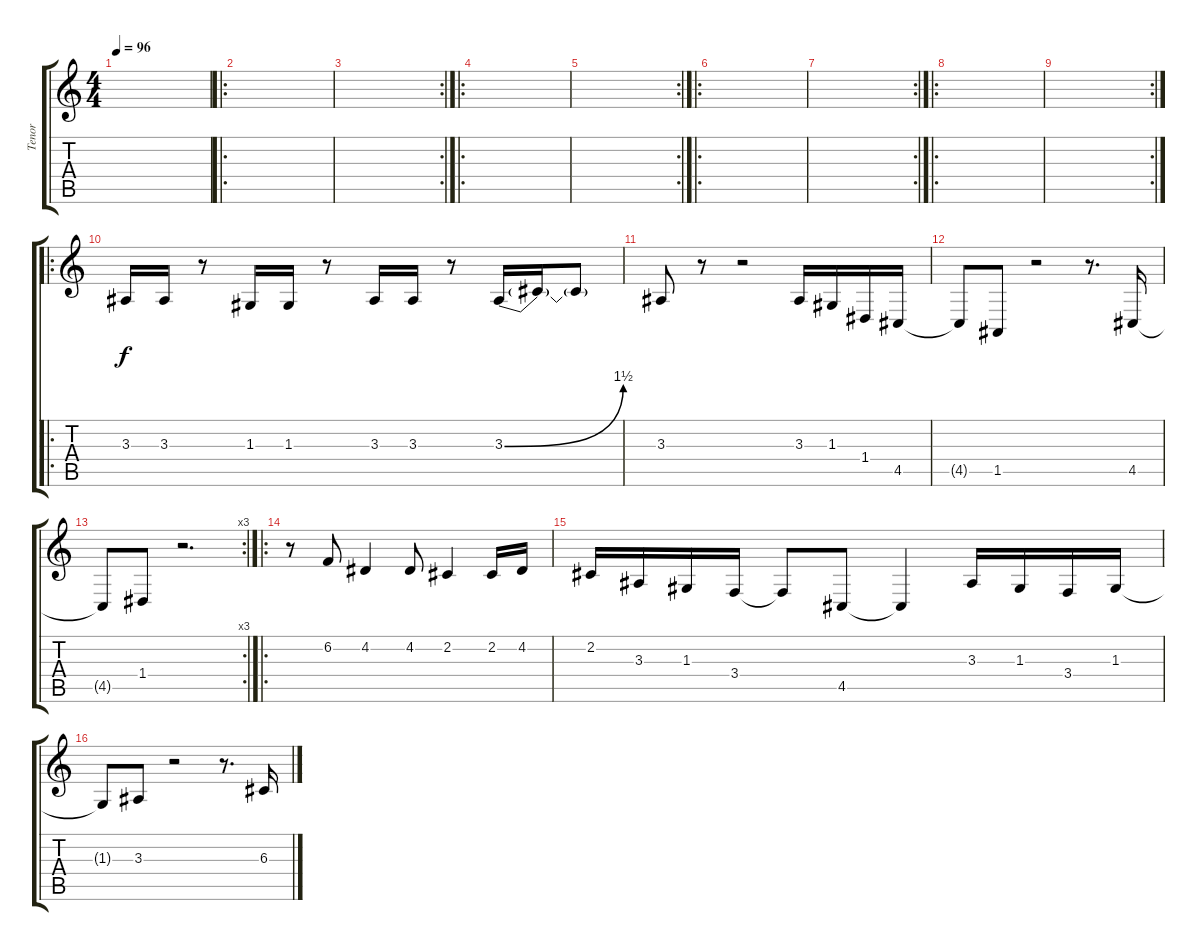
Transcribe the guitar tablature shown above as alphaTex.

\track ("Tenor" "Tenor") {instrument tenorsax}
\staff {score tabs}
\tuning (E4 B3 G3 D3 A2 E2) {hide}
\ts (4 4)
\tempo 96
\clef g2
\ks c
|
\ro
|
\rc 2
|
\ro
|
\rc 2
|
\ro
|
\rc 2
|
\ro
|
\rc 2
|
\ro
3.3.16 3.3.16 r.8 1.3.16 1.3.16 r.8 3.3.16 3.3.16 r.8 3.3{be (bend 0 0 60 6)}.16 3.3{t}.16 3.3{t}.8 |
3.3.8 r.8 r.2 3.3.16{volume 12} 1.3.16 1.4.16 4.5.16 |
4.5{t}.8 1.5.8 r.2{volume 13} r.8{d} 4.5.16 |
\rc 3
4.5{t}.8 1.4.8 r.2{d} |
\ro
r.8 6.2.8 4.2.4 4.2.8 2.2.4 2.2.16 4.2.16 |
2.2.16 3.3.16 1.3.16 3.4.16 3.4{t}.8 4.5.8 4.5{t}.4 3.3.16 1.3.16 3.4.16 1.3.16 |
1.3{t}.8 3.3.8 r.2 r.8{d} 6.3.16
